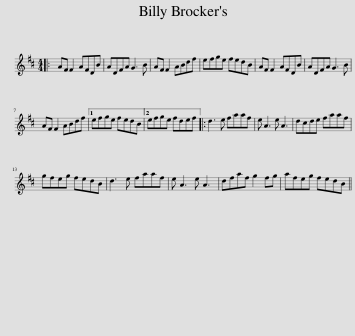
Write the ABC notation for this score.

X:1
L:1/8
M:4/4
I:linebreak $
K:D
V:1 treble
V:1
|: AF F2 AFDB | ADFA G3 B | AF F2 ABdf | efge fedB | AF F2 AFDB | %5
 ADFA G3 B |$ AF F2 ABdf |1 efge fedB ||2 efge fdef |: d3 e faaf | %10
 e A3 e A3 | dcde faaf |$ gfeg fedB | d3 e faaf | e A3 e A3 | %15
 dfaf g2 fg | afeg fedB || %17
